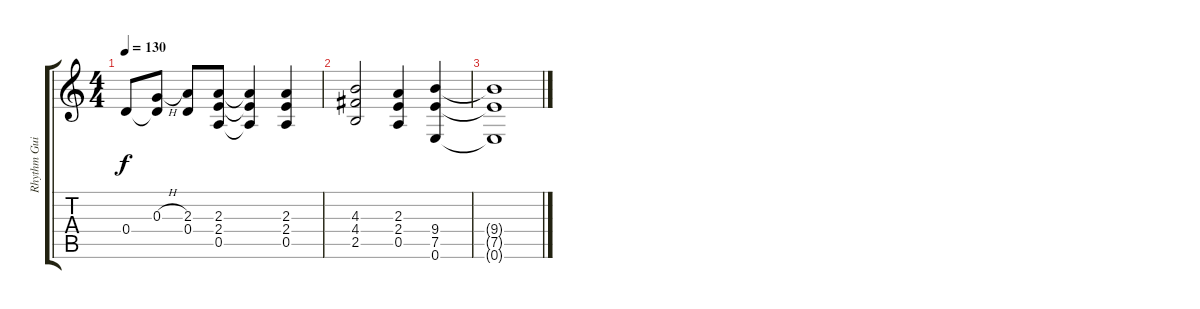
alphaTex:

\track ("Rhythm Guitar" "Rhythm Gui") {instrument distortionguitar}
\staff {score tabs}
\tuning (E4 B3 G3 D3 A2 E2) {hide}
\ts (4 4)
\tempo 130
\clef g2
\ks c
0.4.8{dy f} (0.3{h} 0.4{t}).8 (2.3 0.4).8 (2.3 2.4 0.5).8 (2.3{t} 2.4{t} 0.5{t}).4 (2.3 2.4 0.5).4 |
(4.3 4.4 2.5).2 (2.3 2.4 0.5).4 (9.4 7.5 0.6).4 |
(9.4{t} 7.5{t} 0.6{t}).1
